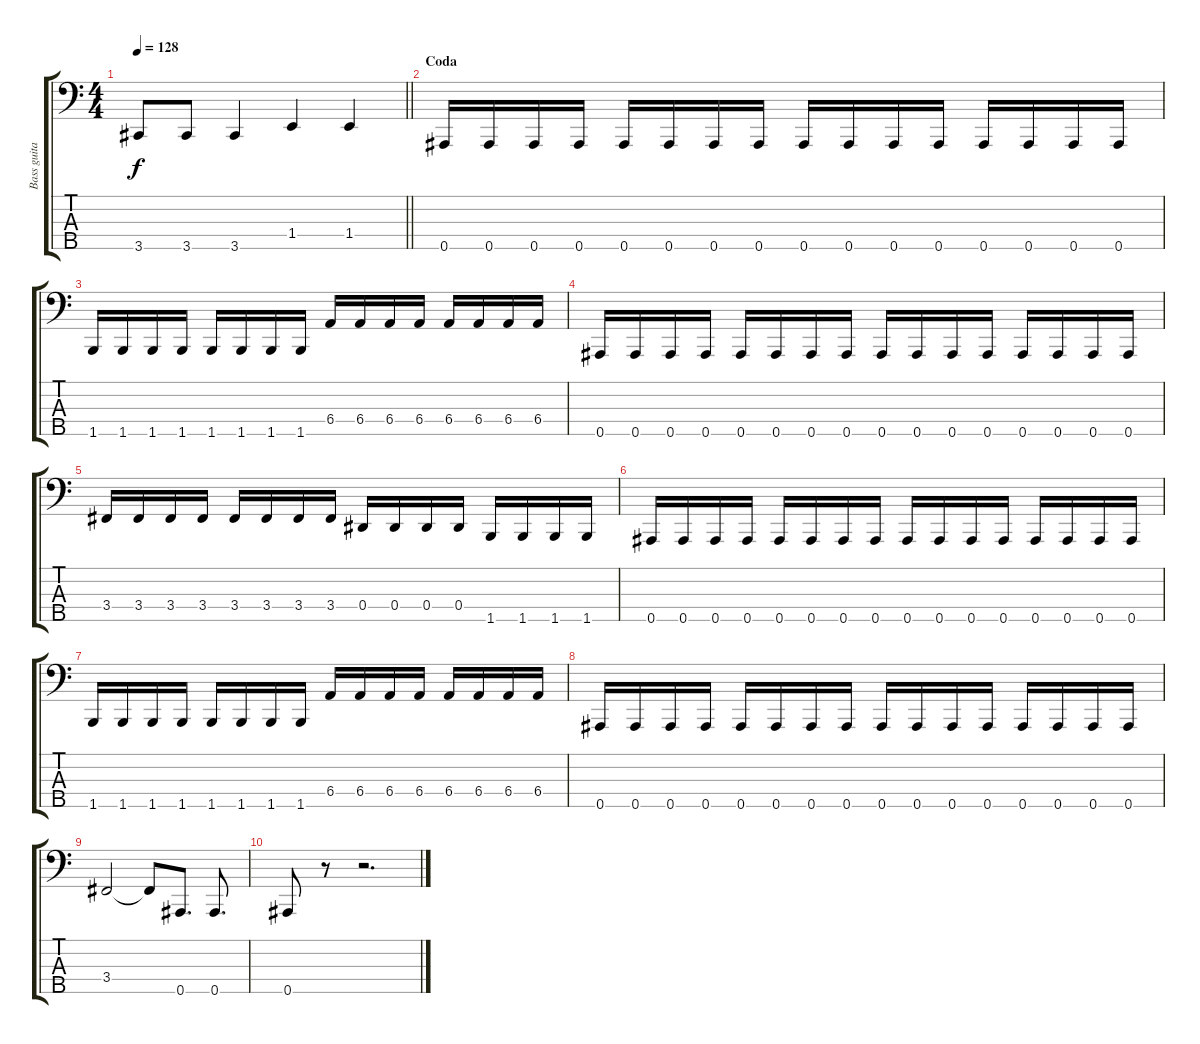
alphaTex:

\track ("Bass guitar" "Bass guita") {instrument electricbassfinger}
\staff {score tabs}
\tuning (Gb2 Db2 Ab1 Eb1 Bb0) {hide}
\ts (4 4)
\tempo 128
\clef f4
\barLineRight lightlight
\ks c
3.5.8{dy f} 3.5.8 3.5.4 1.4.4 1.4.4 |
\section ("" "Coda")
0.5.16 0.5.16 0.5.16 0.5.16 0.5.16 0.5.16 0.5.16 0.5.16 0.5.16 0.5.16 0.5.16 0.5.16 0.5.16 0.5.16 0.5.16 0.5.16 |
1.5.16 1.5.16 1.5.16 1.5.16 1.5.16 1.5.16 1.5.16 1.5.16 6.4.16 6.4.16 6.4.16 6.4.16 6.4.16 6.4.16 6.4.16 6.4.16 |
0.5.16 0.5.16 0.5.16 0.5.16 0.5.16 0.5.16 0.5.16 0.5.16 0.5.16 0.5.16 0.5.16 0.5.16 0.5.16 0.5.16 0.5.16 0.5.16 |
3.4.16 3.4.16 3.4.16 3.4.16 3.4.16 3.4.16 3.4.16 3.4.16 0.4.16 0.4.16 0.4.16 0.4.16 1.5.16 1.5.16 1.5.16 1.5.16 |
0.5.16 0.5.16 0.5.16 0.5.16 0.5.16 0.5.16 0.5.16 0.5.16 0.5.16 0.5.16 0.5.16 0.5.16 0.5.16 0.5.16 0.5.16 0.5.16 |
1.5.16 1.5.16 1.5.16 1.5.16 1.5.16 1.5.16 1.5.16 1.5.16 6.4.16 6.4.16 6.4.16 6.4.16 6.4.16 6.4.16 6.4.16 6.4.16 |
0.5.16 0.5.16 0.5.16 0.5.16 0.5.16 0.5.16 0.5.16 0.5.16 0.5.16 0.5.16 0.5.16 0.5.16 0.5.16 0.5.16 0.5.16 0.5.16 |
3.4.2 3.4{t}.8 0.5.8{d} 0.5.8{d} |
0.5.8 r.8 r.2{d}
